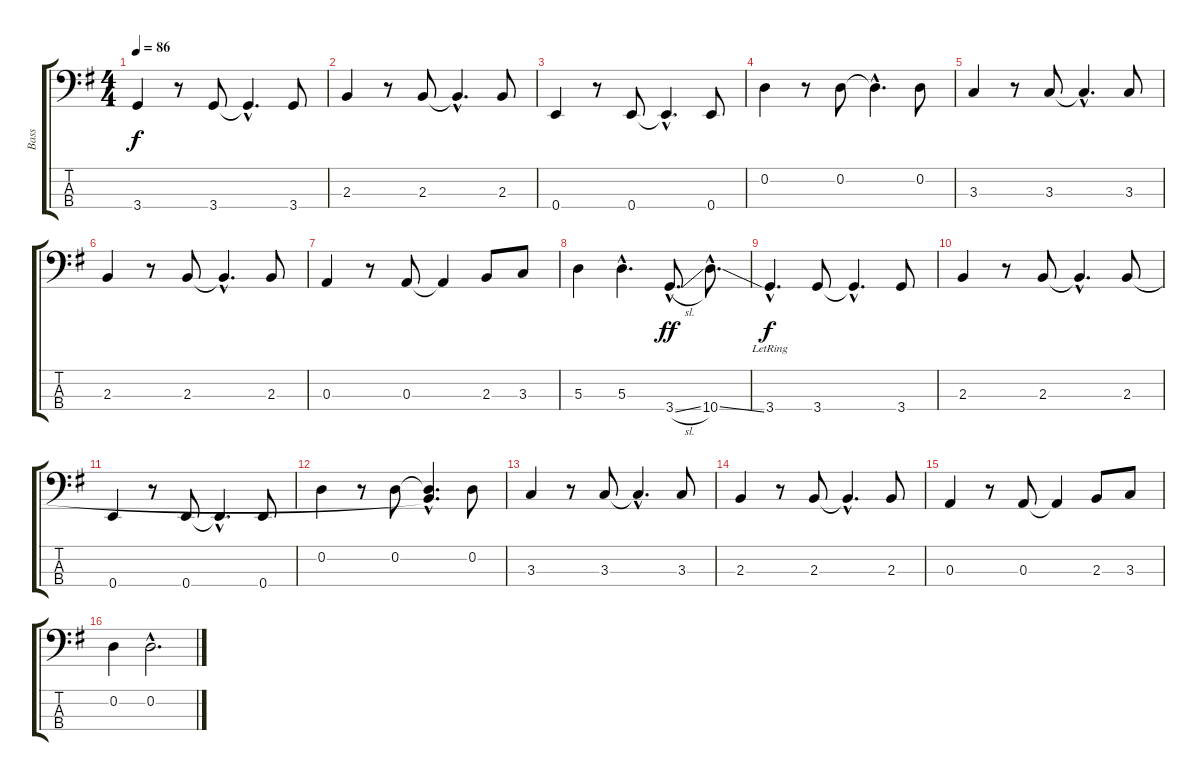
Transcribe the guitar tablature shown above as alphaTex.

\track ("Bass" "Bass") {instrument acousticbass}
\staff {score tabs}
\tuning (G2 D2 A1 E1) {hide}
\ts (4 4)
\tempo 86
\clef f4
\ks g
3.4.4{dy f} r.8 3.4.8 3.4{hac t}.4{d} 3.4.8 |
2.3.4 r.8 2.3.8 2.3{hac t}.4{d} 2.3.8 |
0.4.4 r.8 0.4.8 0.4{hac t}.4{d} 0.4.8 |
0.2.4 r.8 0.2.8 0.2{hac t}.4{d} 0.2.8 |
3.3.4 r.8 3.3.8 3.3{hac t}.4{d} 3.3.8 |
2.3.4 r.8 2.3.8 2.3{hac t}.4{d} 2.3.8 |
0.3.4 r.8 0.3.8 0.3{t}.4 2.3.8 3.3.8 |
5.3.4 5.3{hac}.4{d} 3.4{sl hac}.8{d dy ff} 10.4{ss hac}.8{d} |
3.4{hac lr}.4{d dy f} 3.4.8 3.4{hac t}.4{d} 3.4.8 |
2.3.4 r.8 2.3.8 2.3{hac t}.4{d} 2.3.8 |
0.4.4 r.8 0.4.8 0.4{hac t}.4{d} 0.4.8 |
0.2.4 r.8 0.2.8 (0.2{hac t} 2.3{hac t}).4{d} 0.2.8 |
3.3.4 r.8 3.3.8 3.3{hac t}.4{d} 3.3.8 |
2.3.4 r.8 2.3.8 2.3{hac t}.4{d} 2.3.8 |
0.3.4 r.8 0.3.8 0.3{t}.4 2.3.8 3.3.8 |
0.2.4 0.2{hac}.2{d}
